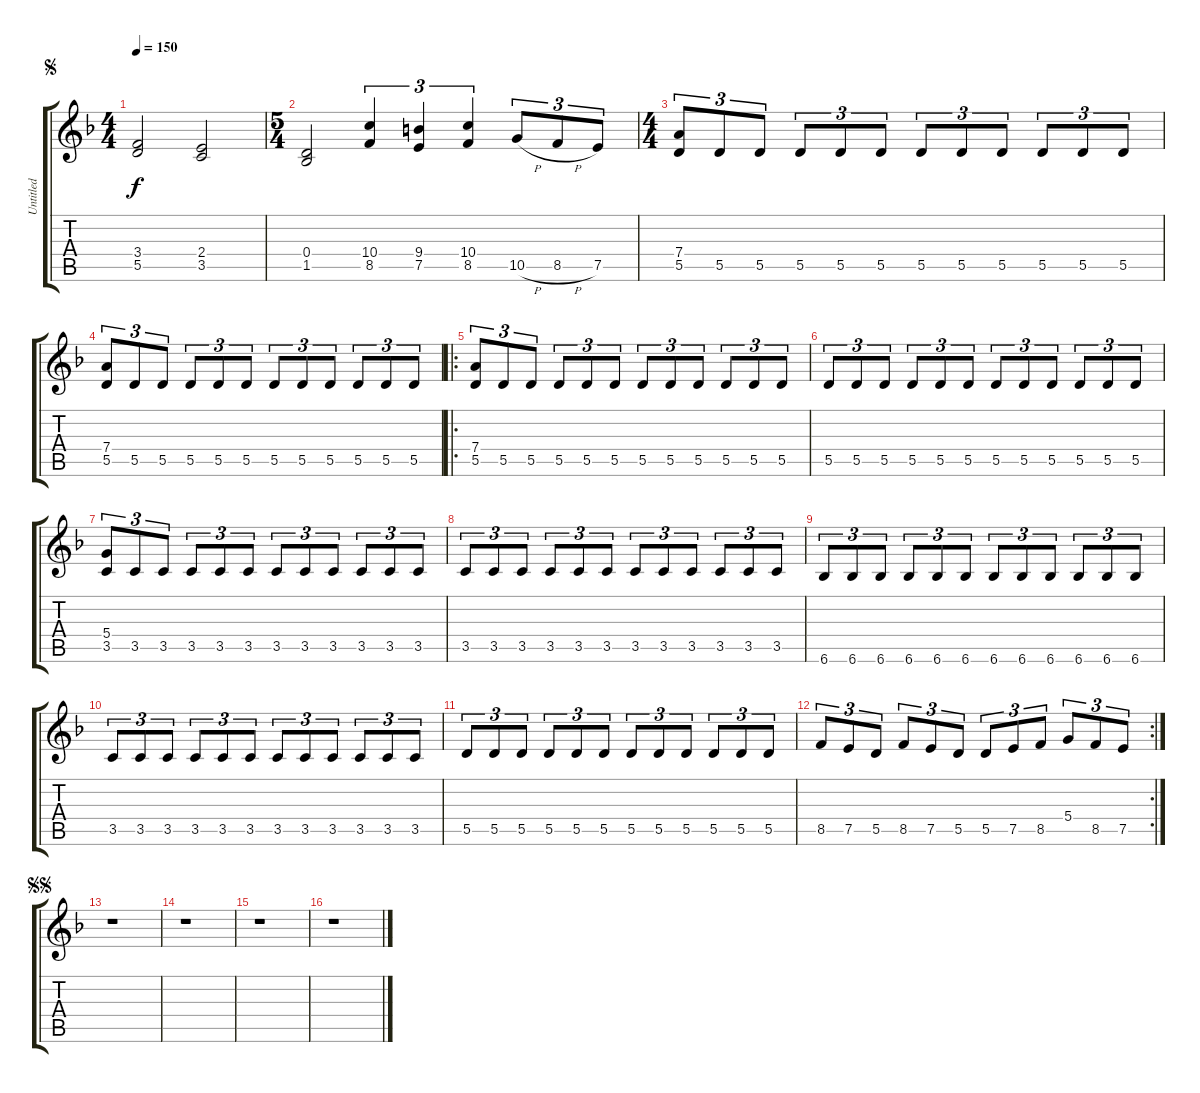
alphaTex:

\track ("Untitled" "Untitled") {instrument distortionguitar}
\staff {score tabs}
\tuning (E4 B3 G3 D3 A2 E2) {hide}
\ts (4 4)
\jump segno
\tempo 150
\clef g2
\ks f
(3.4 5.5).2{dy f instrument distortionguitar} (2.4 3.5).2 |
\ts (5 4)
(0.4 1.5).2 (10.4 8.5).4{tu (3 2)} (9.4 7.5).4{tu (3 2)} (10.4 8.5).4{tu (3 2)} 10.5{h}.8{tu (3 2)} 8.5{h}.8{tu (3 2)} 7.5.8{tu (3 2)} |
\ts (4 4)
(7.4 5.5).8{tu (3 2)} 5.5.8{tu (3 2)} 5.5.8{tu (3 2)} 5.5.8{tu (3 2)} 5.5.8{tu (3 2)} 5.5.8{tu (3 2)} 5.5.8{tu (3 2)} 5.5.8{tu (3 2)} 5.5.8{tu (3 2)} 5.5.8{tu (3 2)} 5.5.8{tu (3 2)} 5.5.8{tu (3 2)} |
(7.4 5.5).8{tu (3 2)} 5.5.8{tu (3 2)} 5.5.8{tu (3 2)} 5.5.8{tu (3 2)} 5.5.8{tu (3 2)} 5.5.8{tu (3 2)} 5.5.8{tu (3 2)} 5.5.8{tu (3 2)} 5.5.8{tu (3 2)} 5.5.8{tu (3 2)} 5.5.8{tu (3 2)} 5.5.8{tu (3 2)} |
\ro
(7.4 5.5).8{tu (3 2)} 5.5.8{tu (3 2)} 5.5.8{tu (3 2)} 5.5.8{tu (3 2)} 5.5.8{tu (3 2)} 5.5.8{tu (3 2)} 5.5.8{tu (3 2)} 5.5.8{tu (3 2)} 5.5.8{tu (3 2)} 5.5.8{tu (3 2)} 5.5.8{tu (3 2)} 5.5.8{tu (3 2)} |
5.5.8{tu (3 2)} 5.5.8{tu (3 2)} 5.5.8{tu (3 2)} 5.5.8{tu (3 2)} 5.5.8{tu (3 2)} 5.5.8{tu (3 2)} 5.5.8{tu (3 2)} 5.5.8{tu (3 2)} 5.5.8{tu (3 2)} 5.5.8{tu (3 2)} 5.5.8{tu (3 2)} 5.5.8{tu (3 2)} |
(5.4 3.5).8{tu (3 2)} 3.5.8{tu (3 2)} 3.5.8{tu (3 2)} 3.5.8{tu (3 2)} 3.5.8{tu (3 2)} 3.5.8{tu (3 2)} 3.5.8{tu (3 2)} 3.5.8{tu (3 2)} 3.5.8{tu (3 2)} 3.5.8{tu (3 2)} 3.5.8{tu (3 2)} 3.5.8{tu (3 2)} |
3.5.8{tu (3 2)} 3.5.8{tu (3 2)} 3.5.8{tu (3 2)} 3.5.8{tu (3 2)} 3.5.8{tu (3 2)} 3.5.8{tu (3 2)} 3.5.8{tu (3 2)} 3.5.8{tu (3 2)} 3.5.8{tu (3 2)} 3.5.8{tu (3 2)} 3.5.8{tu (3 2)} 3.5.8{tu (3 2)} |
6.6.8{tu (3 2)} 6.6.8{tu (3 2)} 6.6.8{tu (3 2)} 6.6.8{tu (3 2)} 6.6.8{tu (3 2)} 6.6.8{tu (3 2)} 6.6.8{tu (3 2)} 6.6.8{tu (3 2)} 6.6.8{tu (3 2)} 6.6.8{tu (3 2)} 6.6.8{tu (3 2)} 6.6.8{tu (3 2)} |
3.5.8{tu (3 2)} 3.5.8{tu (3 2)} 3.5.8{tu (3 2)} 3.5.8{tu (3 2)} 3.5.8{tu (3 2)} 3.5.8{tu (3 2)} 3.5.8{tu (3 2)} 3.5.8{tu (3 2)} 3.5.8{tu (3 2)} 3.5.8{tu (3 2)} 3.5.8{tu (3 2)} 3.5.8{tu (3 2)} |
5.5.8{tu (3 2)} 5.5.8{tu (3 2)} 5.5.8{tu (3 2)} 5.5.8{tu (3 2)} 5.5.8{tu (3 2)} 5.5.8{tu (3 2)} 5.5.8{tu (3 2)} 5.5.8{tu (3 2)} 5.5.8{tu (3 2)} 5.5.8{tu (3 2)} 5.5.8{tu (3 2)} 5.5.8{tu (3 2)} |
\rc 2
8.5.8{tu (3 2)} 7.5.8{tu (3 2)} 5.5.8{tu (3 2)} 8.5.8{tu (3 2)} 7.5.8{tu (3 2)} 5.5.8{tu (3 2)} 5.5.8{tu (3 2)} 7.5.8{tu (3 2)} 8.5.8{tu (3 2)} 5.4.8{tu (3 2)} 8.5.8{tu (3 2)} 7.5.8{tu (3 2)} |
\jump segnosegno
r.1 |
r.1 |
r.1 |
r.1
